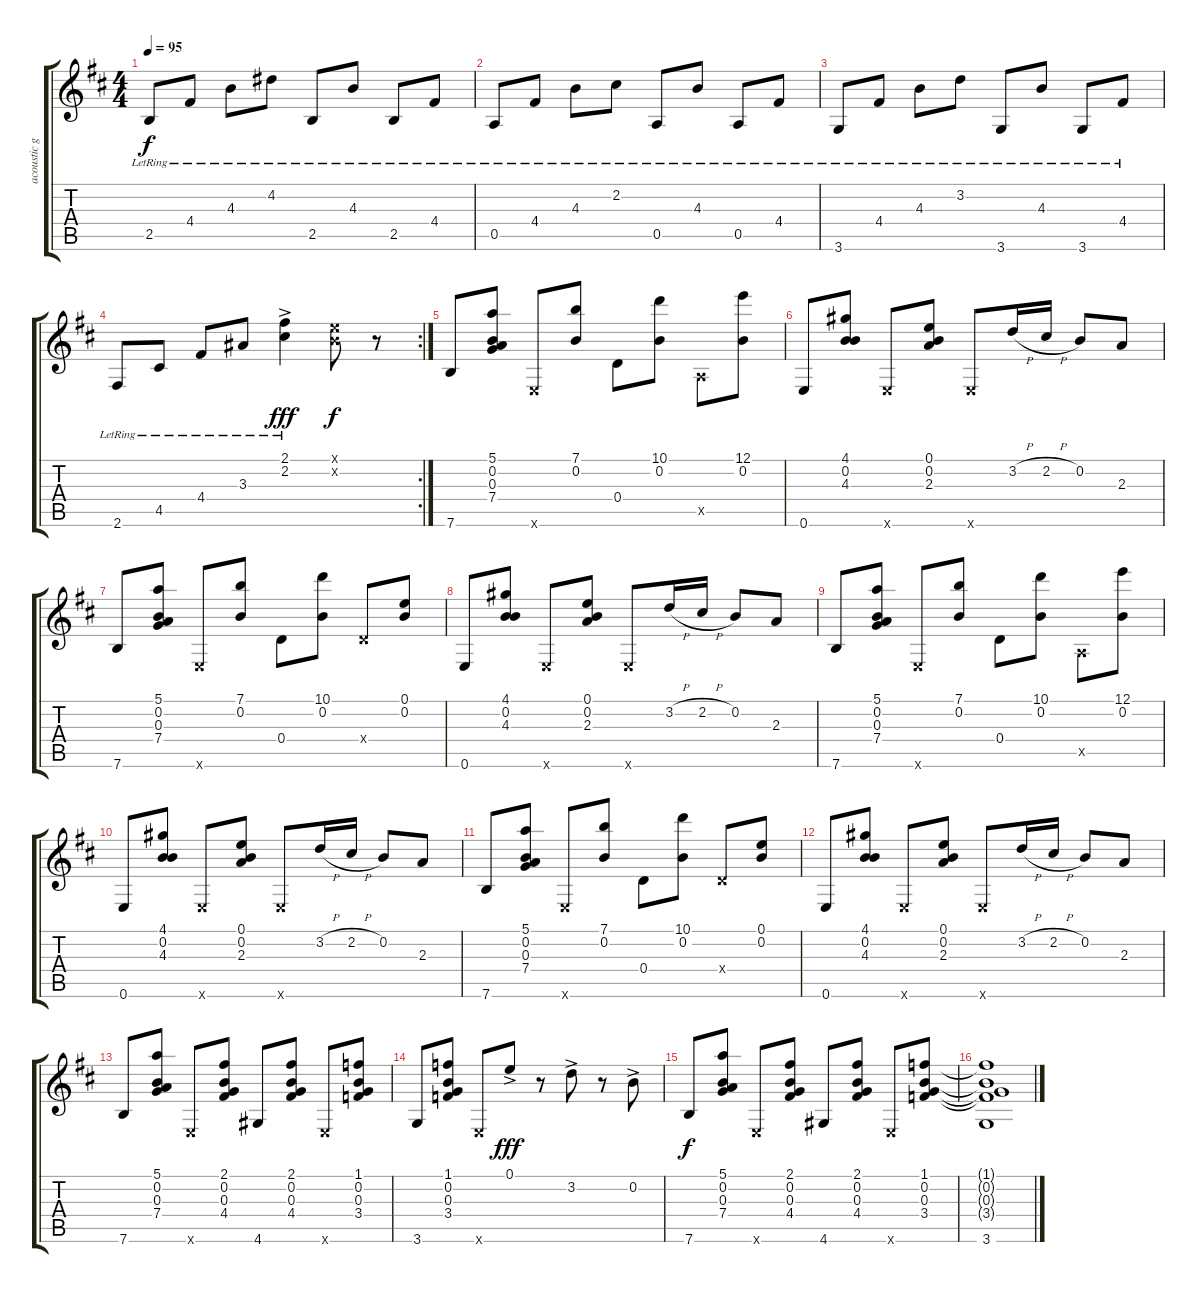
\track ("acoustic guitar" "acoustic g") {instrument acousticguitarsteel}
\staff {score tabs}
\tuning (E4 B3 G3 D3 A2 E2) {hide}
\ts (4 4)
\tempo 95
\clef g2
\ks d
2.5{lr}.8{dy f} 4.4{lr}.8 4.3{lr}.8 4.2{lr}.8 2.5{lr}.8 4.3{lr}.8 2.5{lr}.8 4.4{lr}.8 |
0.5{lr}.8 4.4{lr}.8 4.3{lr}.8 2.2{lr}.8 0.5{lr}.8 4.3{lr}.8 0.5{lr}.8 4.4{lr}.8 |
3.6{lr}.8 4.4{lr}.8 4.3{lr}.8 3.2{lr}.8 3.6{lr}.8 4.3{lr}.8 3.6{lr}.8 4.4{lr}.8 |
\rc 2
2.6{lr}.8 4.5{lr}.8 4.4{lr}.8 3.3{lr}.8 (2.1{ac lr} 2.2{ac lr}).4{dy fff} (0.1{x} 0.2{x}).8{dy f} r.8 |
7.6.8 (5.1 0.2 0.3 7.4).8 0.6{x}.8 (7.1 0.2).8 0.4.8 (10.1 0.2).8 0.5{x}.8 (12.1 0.2).8 |
0.6.8 (4.1 0.2 4.3).8 0.6{x}.8 (0.1 0.2 2.3).8 0.6{x}.8 3.2{h}.16 2.2{h}.16 0.2.8 2.3.8 |
7.6.8 (5.1 0.2 0.3 7.4).8 0.6{x}.8 (7.1 0.2).8 0.4.8 (10.1 0.2).8 0.4{x}.8 (0.1 0.2).8 |
0.6.8 (4.1 0.2 4.3).8 0.6{x}.8 (0.1 0.2 2.3).8 0.6{x}.8 3.2{h}.16 2.2{h}.16 0.2.8 2.3.8 |
7.6.8 (5.1 0.2 0.3 7.4).8 0.6{x}.8 (7.1 0.2).8 0.4.8 (10.1 0.2).8 0.5{x}.8 (12.1 0.2).8 |
0.6.8 (4.1 0.2 4.3).8 0.6{x}.8 (0.1 0.2 2.3).8 0.6{x}.8 3.2{h}.16 2.2{h}.16 0.2.8 2.3.8 |
7.6.8 (5.1 0.2 0.3 7.4).8 0.6{x}.8 (7.1 0.2).8 0.4.8 (10.1 0.2).8 0.4{x}.8 (0.1 0.2).8 |
0.6.8 (4.1 0.2 4.3).8 0.6{x}.8 (0.1 0.2 2.3).8 0.6{x}.8 3.2{h}.16 2.2{h}.16 0.2.8 2.3.8 |
7.6.8 (5.1 0.2 0.3 7.4).8 0.6{x}.8 (2.1 0.2 0.3 4.4).8 4.6.8 (2.1 0.2 0.3 4.4).8 0.6{x}.8 (1.1 0.2 0.3 3.4).8 |
3.6.8 (1.1 0.2 0.3 3.4).8 0.6{x}.8 0.1{ac}.8{dy fff} r.8 3.2{ac}.8 r.8 0.2{ac}.8 |
7.6.8{dy f} (5.1 0.2 0.3 7.4).8 0.6{x}.8 (2.1 0.2 0.3 4.4).8 4.6.8 (2.1 0.2 0.3 4.4).8 0.6{x}.8 (1.1 0.2 0.3 3.4).8 |
(1.1{t} 0.2{t} 0.3{t} 3.4{t} 3.6).1
